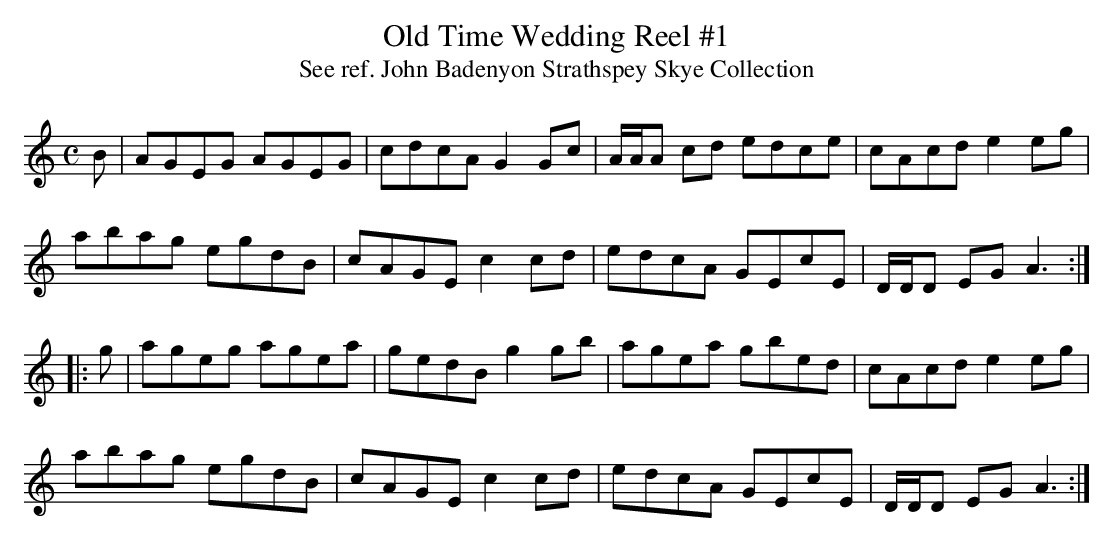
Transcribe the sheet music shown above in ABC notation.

X:1
T:Old Time Wedding Reel #1
T:See ref. John Badenyon Strathspey Skye Collection
M:C
L:1/8
K:Amin
B | AGEG AGEG | cdcA G2Gc | A/A/A cd edce | cAcd e2eg |
abag egdB | cAGE c2cd | edcA GEcE | D/D/D EG A3 :|
|:g | ageg agea | gedB g2gb | agea gbed | cAcd e2eg |
abag egdB | cAGE c2cd | edcA GEcE | D/D/D EG A3 :|]
